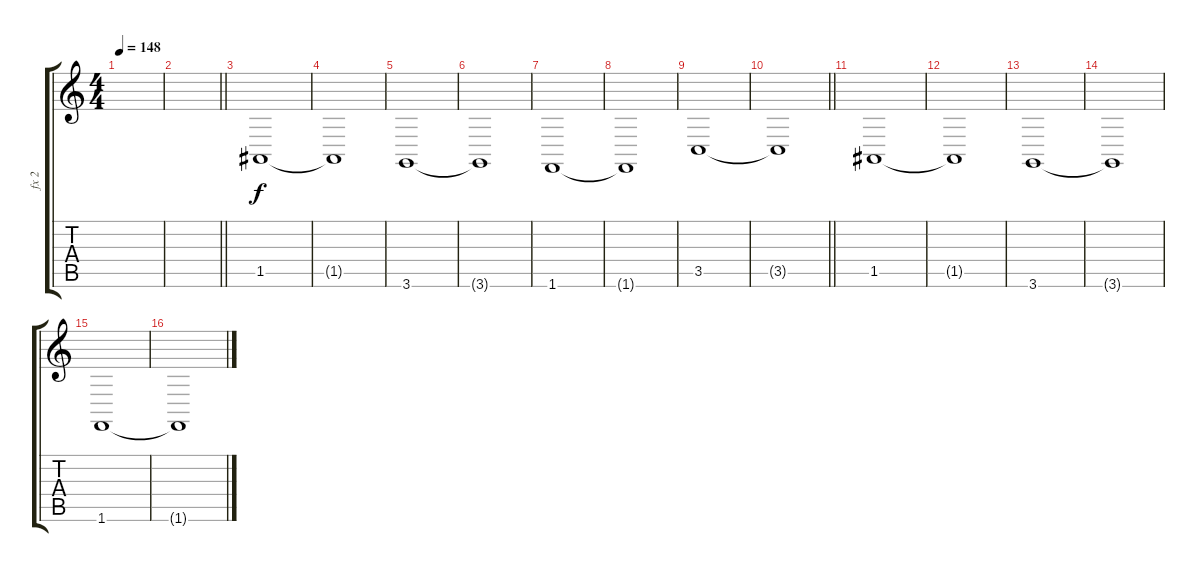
\track ("fx 2" "fx 2") {instrument lead2sawtooth}
\staff {score tabs}
\tuning (E4 B3 G3 D3 A2 E2) {hide}
\ts (4 4)
\tempo 148
\clef g2
\ks c
|
\barLineRight lightlight
|
\section ("" "")
1.5.1 |
1.5{t}.1 |
3.6.1 |
3.6{t}.1 |
1.6.1 |
1.6{t}.1 |
3.5.1 |
\barLineRight lightlight
3.5{t}.1 |
1.5.1 |
1.5{t}.1 |
3.6.1 |
3.6{t}.1 |
1.6.1 |
1.6{t}.1
